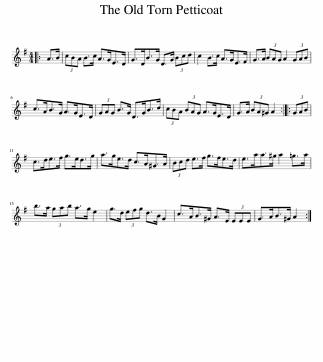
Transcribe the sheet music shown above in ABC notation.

X:1
L:1/8
M:4/4
I:linebreak $
K:G
V:1 treble
V:1
|: A>B | (3cBA B>c A>GE>D | G>DB>G D>G (3Bcd | c2 B>c A>GE>F | G>A (3BAG A2 (3GAB |$ %5
 c>AB>G A>GE>D | (3GAG B>G D>GB>d | (3cBA (3BAG A>GE>D | G>A (3BA^G A2 :: (3GAB |$ %10
 c>de>f g>ed>g | a>ge>d c>A^G>A | (3Bcd e>f g>fe>d | e>aa>^g a2 =g>a |$ b>a (3gab a>g e2 | %15
 g>d (3efg d>B G2 | c>AB>^G A>E (3EEE | G>AB>^G A2 :| %18
